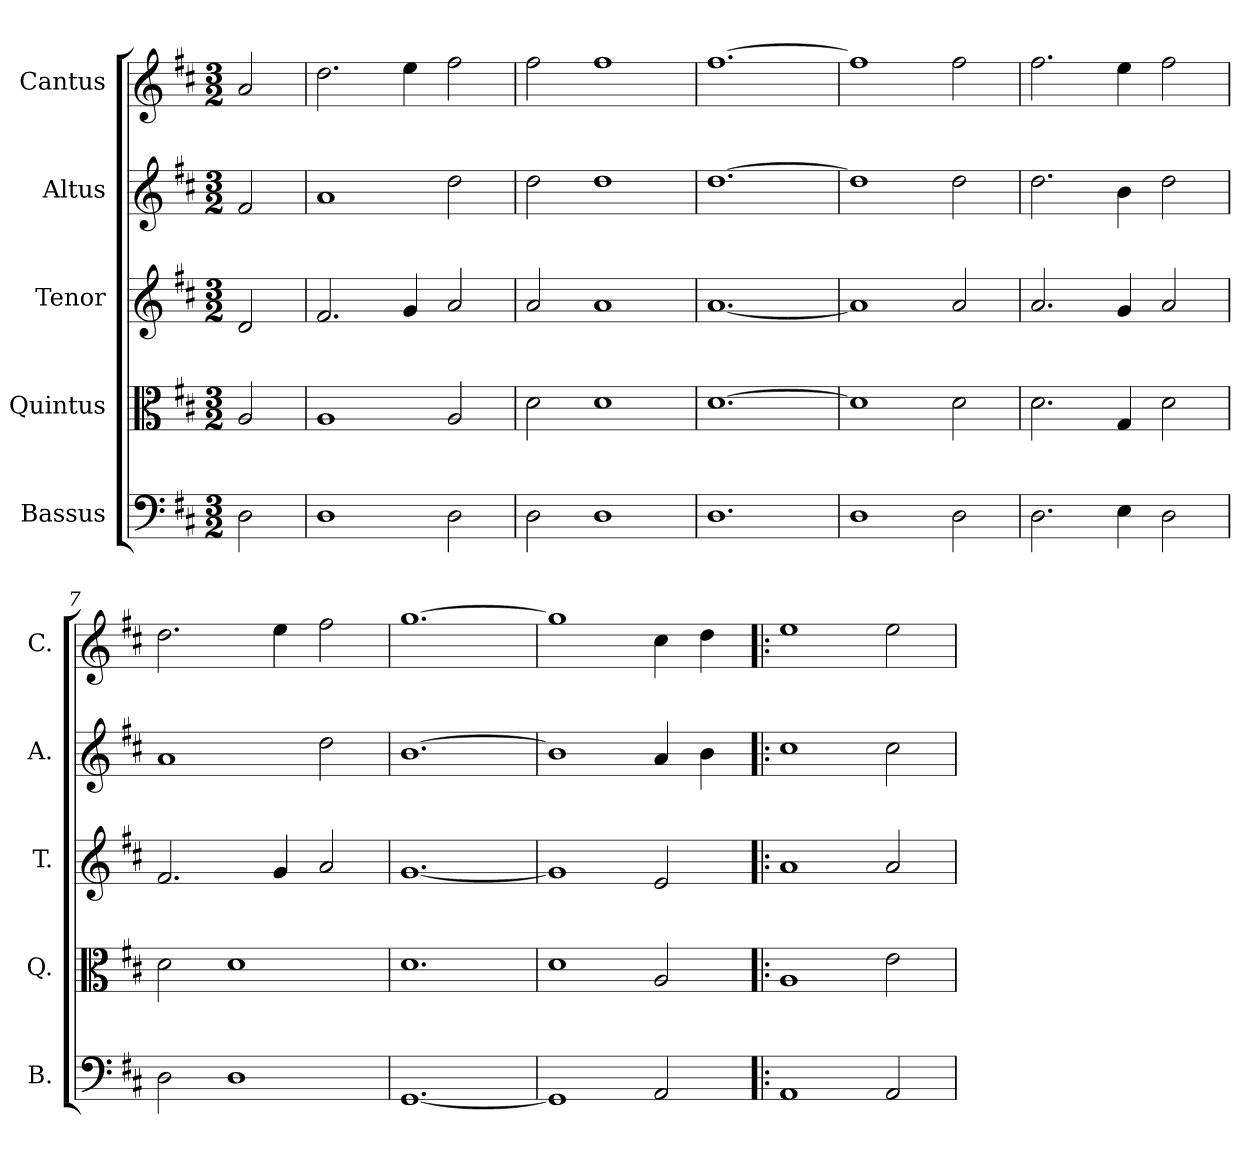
**kern	**kern	**kern	**kern	**kern
*part5	*part4	*part3	*part2	*part1
*staff5	*staff4	*staff3	*staff2	*staff1
*I"Bassus	*I"Quintus	*I"Tenor	*I"Altus	*I"Cantus
*I'B.	*I'Q.	*I'T.	*I'A.	*I'C.
*clefF4	*clefC3	*clefG2	*clefG2	*clefG2
*k[f#c#]	*k[f#c#]	*k[f#c#]	*k[f#c#]	*k[f#c#]
*D:	*D:	*D:	*D:	*D:
*M3/2	*M3/2	*M3/2	*M3/2	*M3/2
=1	=1	=1	=1	=1
2D\	2A/	2d/	2f#/	2a/
=2	=2	=2	=2	=2
1D\	1A/	2.f#/	1a/	2.dd\
.	.	4g/	.	4ee\
2D\	2A/	2a/	2dd\	2ff#\
=3	=3	=3	=3	=3
2D\	2d\	2a/	2dd\	2ff#\
1D\	1d\	1a/	1dd\	1ff#\
=4	=4	=4	=4	=4
1.D\	[1.d\	[1.a/	[1.dd\	[1.ff#\
=5	=5	=5	=5	=5
1D\	1d\]	1a/]	1dd\]	1ff#\]
2D\	2d\	2a/	2dd\	2ff#\
=6	=6	=6	=6	=6
2.D\	2.d\	2.a/	2.dd\	2.ff#\
4E\	4G/	4g/	4b\	4ee\
2D\	2d\	2a/	2dd\	2ff#\
!!LO:LB:g=z
=7	=7	=7	=7	=7
2D\	2d\	2.f#/	1a/	2.dd\
1D\	1d\	.	.	.
.	.	4g/	.	4ee\
.	.	2a/	2dd\	2ff#\
=8	=8	=8	=8	=8
[1.GG/	1.d\	[1.g/	[1.b\	[1.gg\
=9	=9	=9	=9	=9
1GG/]	1d\	1g/]	1b\]	1gg\]
2AA/	2A/	2e/	4a/	4cc#\
.	.	.	4b\	4dd\
=10!|:	=10!|:	=10!|:	=10!|:	=10!|:
1AA/	1A/	1a/	1cc#\	1ee\
2AA/	2e\	2a/	2cc#\	2ee\
=	=	=	=	=
*-	*-	*-	*-	*-
